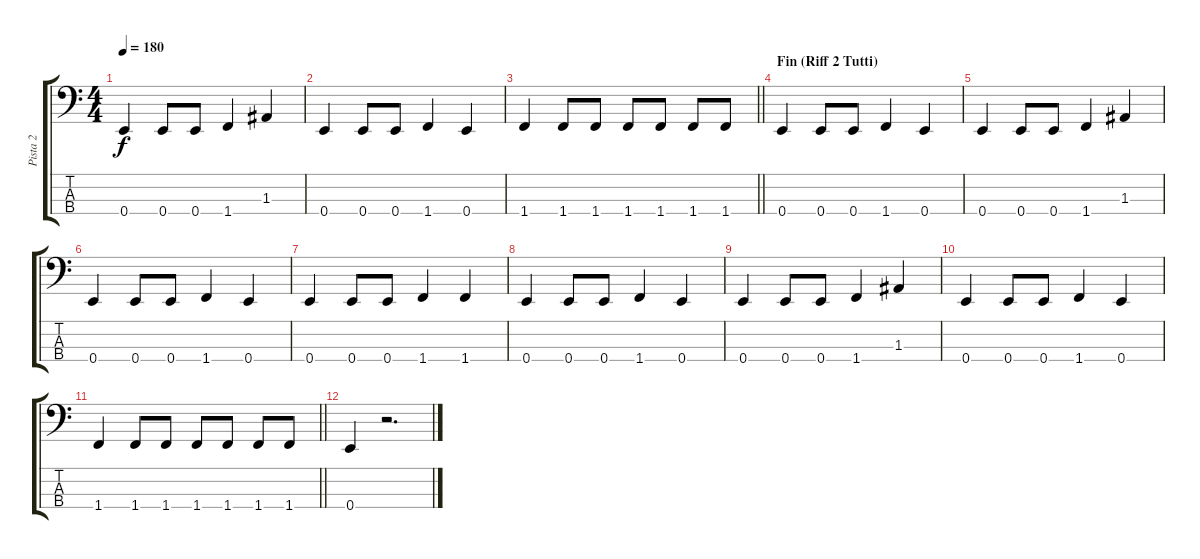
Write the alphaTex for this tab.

\track ("Pista 2" "Pista 2") {instrument electricbassfinger}
\staff {score tabs}
\tuning (G2 D2 A1 E1) {hide}
\ts (4 4)
\tempo 180
\clef f4
\ks c
0.4.4{dy f} 0.4.8 0.4.8 1.4.4 1.3.4 |
0.4.4 0.4.8 0.4.8 1.4.4 0.4.4 |
\barLineRight lightlight
1.4.4 1.4.8 1.4.8 1.4.8 1.4.8 1.4.8 1.4.8 |
\section ("" "Fin (Riff 2 Tutti)")
0.4.4 0.4.8 0.4.8 1.4.4 0.4.4 |
0.4.4 0.4.8 0.4.8 1.4.4 1.3.4 |
0.4.4 0.4.8 0.4.8 1.4.4 0.4.4 |
0.4.4 0.4.8 0.4.8 1.4.4 1.4.4 |
0.4.4 0.4.8 0.4.8 1.4.4 0.4.4 |
0.4.4 0.4.8 0.4.8 1.4.4 1.3.4 |
0.4.4 0.4.8 0.4.8 1.4.4 0.4.4 |
\barLineRight lightlight
1.4.4 1.4.8 1.4.8 1.4.8 1.4.8 1.4.8 1.4.8 |
0.4.4 r.2{d}
